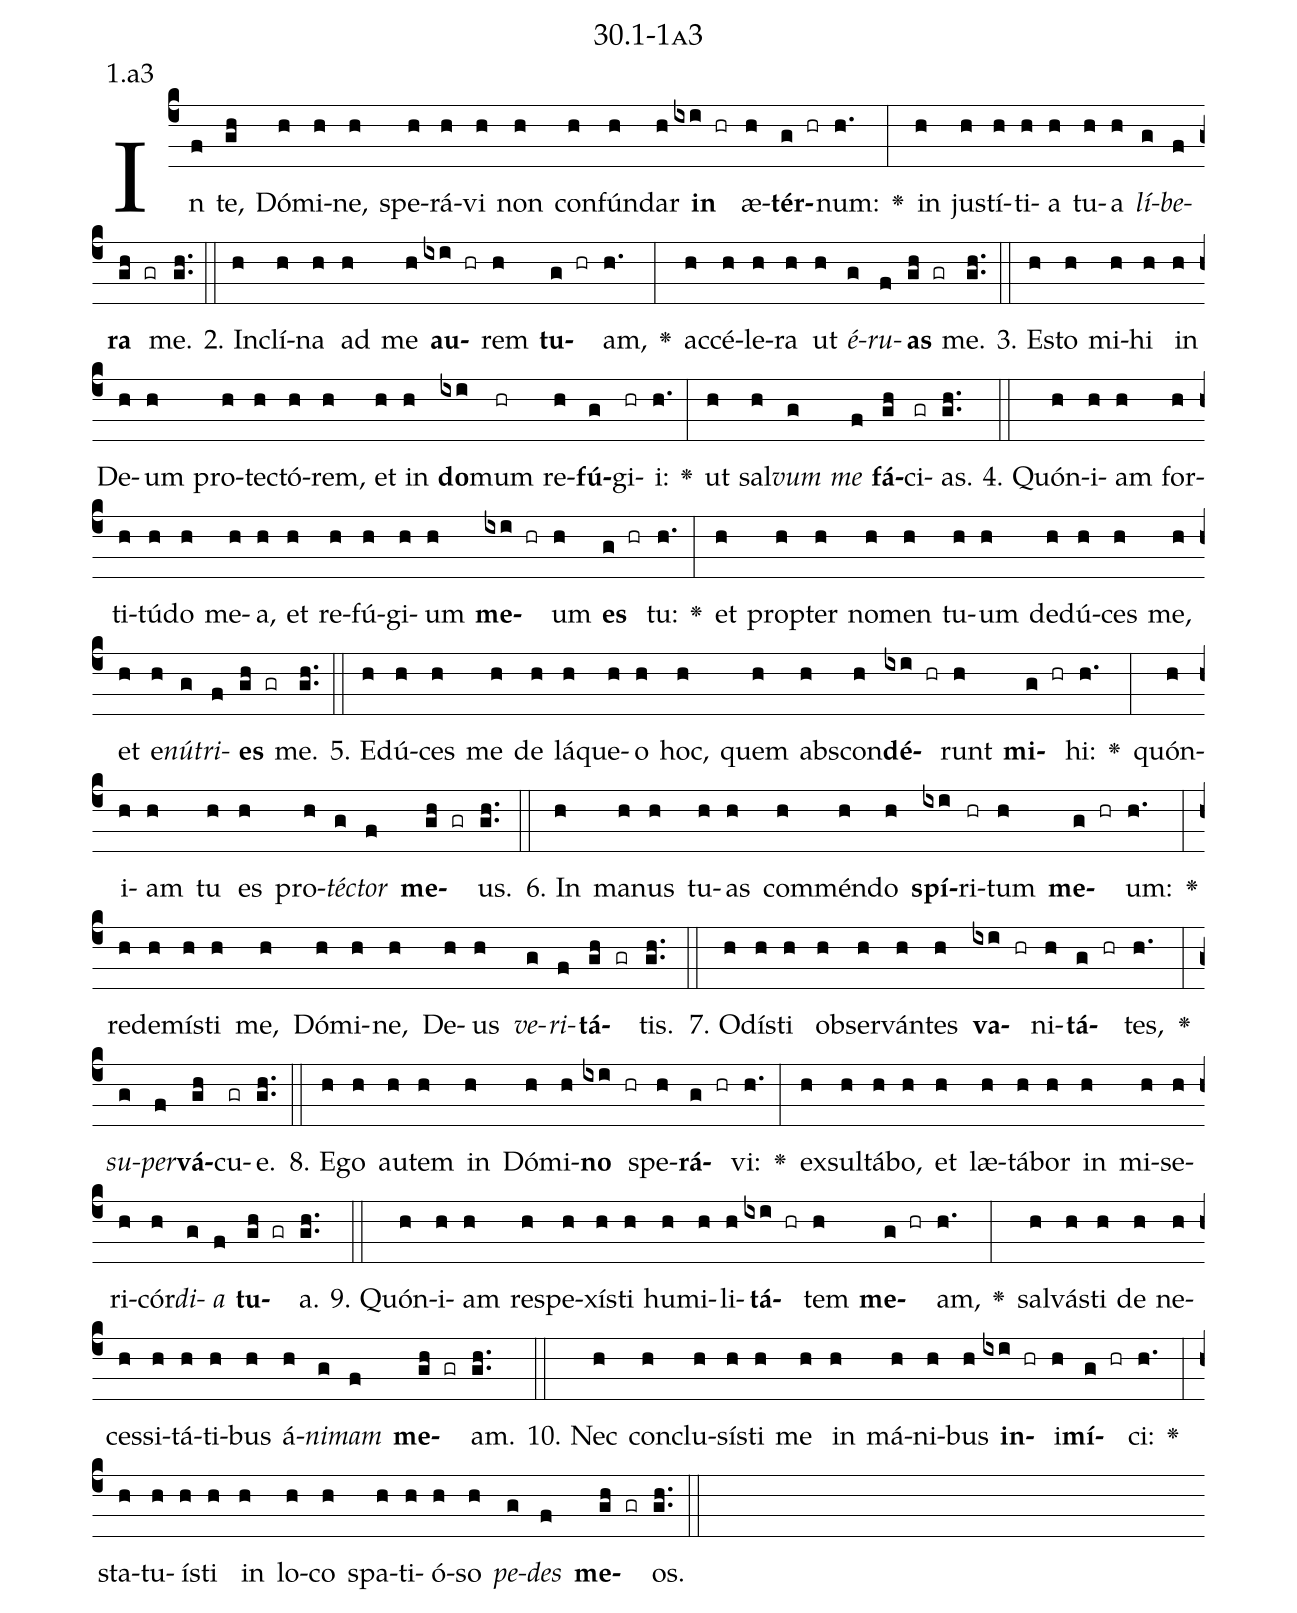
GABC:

name: 30.1-1a3;
annotation: 1.a3;
%%
(c4)In(f) te,(gh) Dó(h)mi(h)ne,(h) spe(h)rá(h)vi(h) non(h) con(h)fún(h)dar(h) <b>in</b>(ixi hr) æ(h)<b>tér</b>(g hr)num:(h.) <v>\greheightstar</v>(:) in(h) jus(h)tí(h)ti(h)a(h) tu(h)a(h) <i>lí</i>(g)<i>be</i>(f)<b>ra</b>(gh gr) me.(gh..) (::)
2. In(h)clí(h)na(h) ad(h) me(h) <b>au</b>(ixi hr)rem(h) <b>tu</b>(g hr)am,(h.) <v>\greheightstar</v>(:) ac(h)cé(h)le(h)ra(h) ut(h) <i>é</i>(g)<i>ru</i>(f)<b>as</b>(gh gr) me.(gh..) (::)
3. Es(h)to(h) mi(h)hi(h) in(h) De(h)um(h) pro(h)tec(h)tó(h)rem,(h) et(h) in(h) <b>do</b>(ixi)mum(hr) re(h)<b>fú</b>(g)gi(hr)i:(h.) <v>\greheightstar</v>(:) ut(h) sal(h)<i>vum</i>(g) <i>me</i>(f) <b>fá</b>(gh)ci(gr)as.(gh..) (::)
4. Quón(h)i(h)am(h) for(h)ti(h)tú(h)do(h) me(h)a,(h) et(h) re(h)fú(h)gi(h)um(h) <b>me</b>(ixi hr)um(h) <b>es</b>(g hr) tu:(h.) <v>\greheightstar</v>(:) et(h) prop(h)ter(h) no(h)men(h) tu(h)um(h) de(h)dú(h)ces(h) me,(h) et(h) e(h)<i>nú</i>(g)<i>tri</i>(f)<b>es</b>(gh gr) me.(gh..) (::)
5. E(h)dú(h)ces(h) me(h) de(h) lá(h)que(h)o(h) hoc,(h) quem(h) abs(h)con(h)<b>dé</b>(ixi hr)runt(h) <b>mi</b>(g hr)hi:(h.) <v>\greheightstar</v>(:) quón(h)i(h)am(h) tu(h) es(h) pro(h)<i>téc</i>(g)<i>tor</i>(f) <b>me</b>(gh gr)us.(gh..) (::)
6. In(h) ma(h)nus(h) tu(h)as(h) com(h)mén(h)do(h) <b>spí</b>(ixi)ri(hr)tum(h) <b>me</b>(g hr)um:(h.) <v>\greheightstar</v>(:) red(h)e(h)mís(h)ti(h) me,(h) Dó(h)mi(h)ne,(h) De(h)us(h) <i>ve</i>(g)<i>ri</i>(f)<b>tá</b>(gh gr)tis.(gh..) (::)
7. O(h)dís(h)ti(h) ob(h)ser(h)ván(h)tes(h) <b>va</b>(ixi hr)ni(h)<b>tá</b>(g hr)tes,(h.) <v>\greheightstar</v>(:) <i>su</i>(g)<i>per</i>(f)<b>vá</b>(gh)cu(gr)e.(gh..) (::)
8. E(h)go(h) au(h)tem(h) in(h) Dó(h)mi(h)<b>no</b>(ixi hr) spe(h)<b>rá</b>(g hr)vi:(h.) <v>\greheightstar</v>(:) ex(h)sul(h)tá(h)bo,(h) et(h) læ(h)tá(h)bor(h) in(h) mi(h)se(h)ri(h)cór(h)<i>di</i>(g)<i>a</i>(f) <b>tu</b>(gh gr)a.(gh..) (::)
9. Quón(h)i(h)am(h) re(h)spe(h)xís(h)ti(h) hu(h)mi(h)li(h)<b>tá</b>(ixi hr)tem(h) <b>me</b>(g hr)am,(h.) <v>\greheightstar</v>(:) sal(h)vás(h)ti(h) de(h) ne(h)ces(h)si(h)tá(h)ti(h)bus(h) á(h)<i>ni</i>(g)<i>mam</i>(f) <b>me</b>(gh gr)am.(gh..) (::)
10. Nec(h) con(h)clu(h)sís(h)ti(h) me(h) in(h) má(h)ni(h)bus(h) <b>in</b>(ixi hr)i(h)<b>mí</b>(g hr)ci:(h.) <v>\greheightstar</v>(:) sta(h)tu(h)ís(h)ti(h) in(h) lo(h)co(h) spa(h)ti(h)ó(h)so(h) <i>pe</i>(g)<i>des</i>(f) <b>me</b>(gh gr)os.(gh..) (::)
